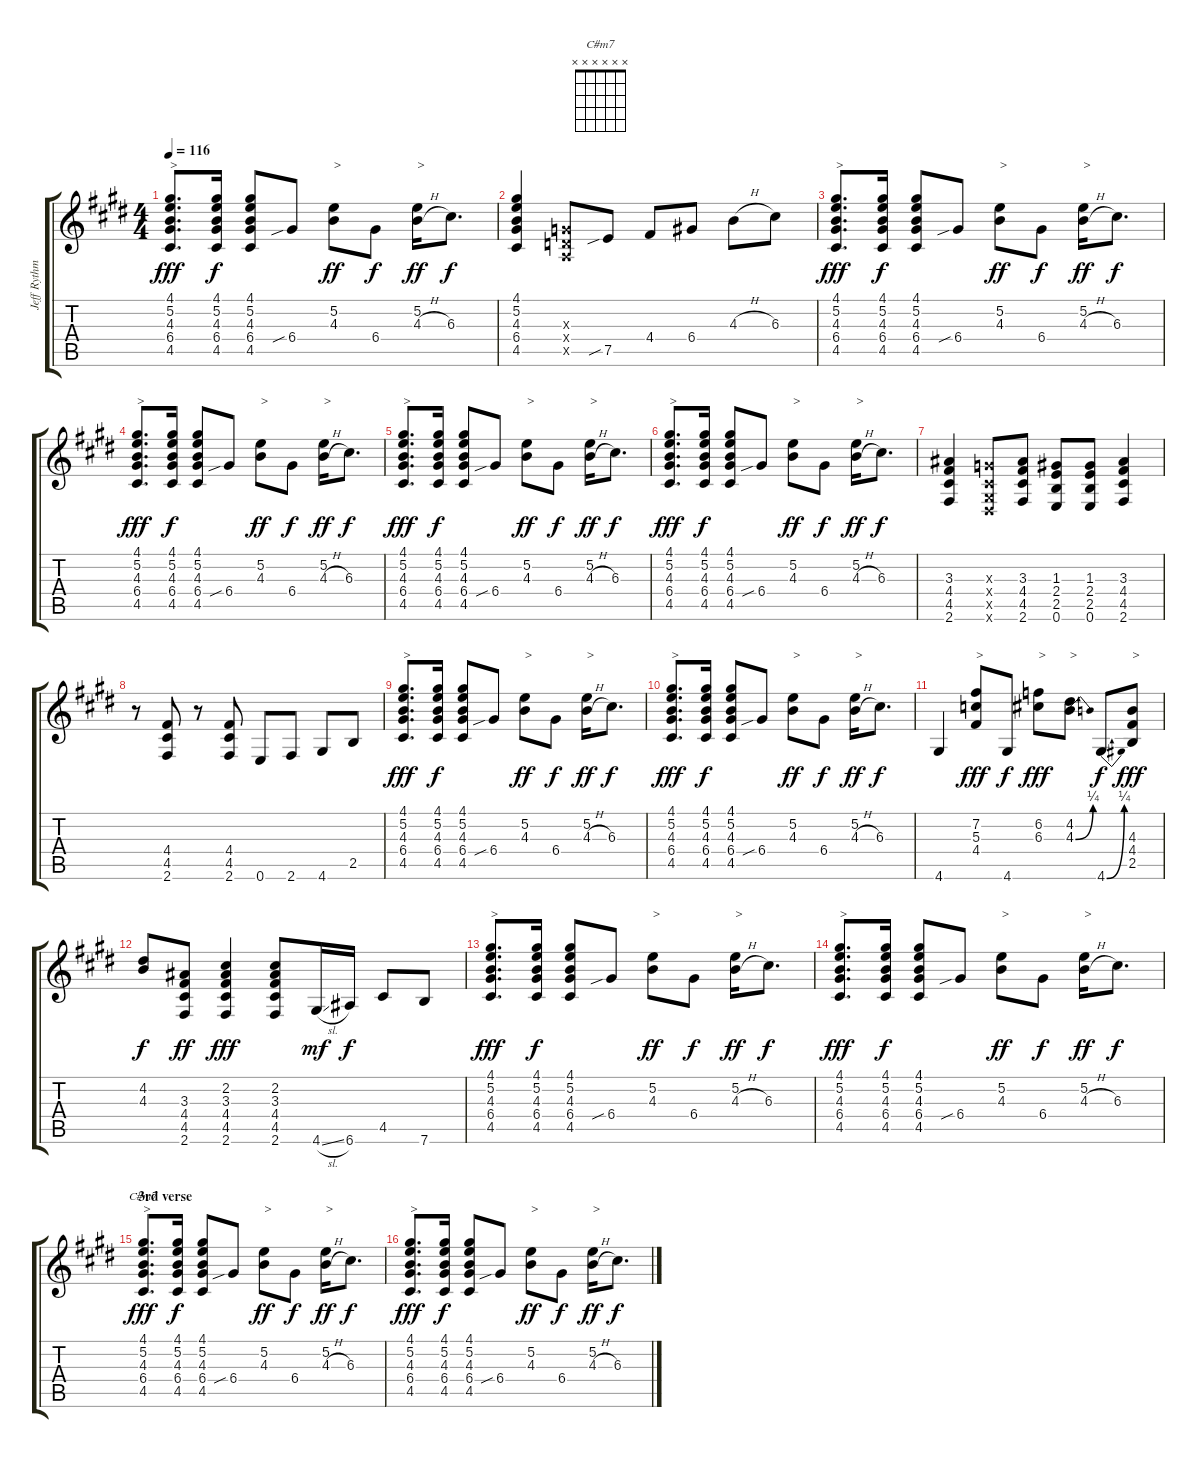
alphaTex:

\track ("Jeff Rythm" "Jeff Rythm") {instrument distortionguitar}
\staff {score tabs}
\tuning (E4 B3 G3 D3 A2 E2) {hide}
\chord ("C#m7" x x x x x x)
\ts (4 4)
\tempo 116
\clef g2
\ks e
(4.1 5.2 4.3 6.4 4.5).8{d txt ">" dy fff} (4.1 5.2 4.3 6.4 4.5).16{dy f} (4.1 5.2 4.3 6.4 4.5).8 6.4{sib}.8 (5.2 4.3).8{txt ">" dy ff} 6.4.8{dy f} (5.2 4.3{h}).16{txt ">" dy ff} 6.3.8{d dy f} |
(4.1 5.2 4.3 6.4 4.5).4 (0.3{x} 0.4{x} 0.5{x}).8 7.5{sib}.8 4.4.8 6.4.8 4.3{h}.8 6.3.8 |
(4.1 5.2 4.3 6.4 4.5).8{d txt ">" dy fff} (4.1 5.2 4.3 6.4 4.5).16{dy f} (4.1 5.2 4.3 6.4 4.5).8 6.4{sib}.8 (5.2 4.3).8{txt ">" dy ff} 6.4.8{dy f} (5.2 4.3{h}).16{txt ">" dy ff} 6.3.8{d dy f} |
(4.1 5.2 4.3 6.4 4.5).8{d txt ">" dy fff} (4.1 5.2 4.3 6.4 4.5).16{dy f} (4.1 5.2 4.3 6.4 4.5).8 6.4{sib}.8 (5.2 4.3).8{txt ">" dy ff} 6.4.8{dy f} (5.2 4.3{h}).16{txt ">" dy ff} 6.3.8{d dy f} |
(4.1 5.2 4.3 6.4 4.5).8{d txt ">" dy fff} (4.1 5.2 4.3 6.4 4.5).16{dy f} (4.1 5.2 4.3 6.4 4.5).8 6.4{sib}.8 (5.2 4.3).8{txt ">" dy ff} 6.4.8{dy f} (5.2 4.3{h}).16{txt ">" dy ff} 6.3.8{d dy f} |
(4.1 5.2 4.3 6.4 4.5).8{d txt ">" dy fff} (4.1 5.2 4.3 6.4 4.5).16{dy f} (4.1 5.2 4.3 6.4 4.5).8 6.4{sib}.8 (5.2 4.3).8{txt ">" dy ff} 6.4.8{dy f} (5.2 4.3{h}).16{txt ">" dy ff} 6.3.8{d dy f} |
(3.3 4.4 4.5 2.6).4 (0.3{x} -1.4{x} -1.5{x} -1.6{x}).8 (3.3 4.4 4.5 2.6).8 (1.3 2.4 2.5 0.6).8 (1.3 2.4 2.5 0.6).8 (3.3 4.4 4.5 2.6).4 |
r.8 (4.4 4.5 2.6).8 r.8 (4.4 4.5 2.6).8 0.6.8 2.6.8 4.6.8 2.5.8 |
(4.1 5.2 4.3 6.4 4.5).8{d txt ">" dy fff} (4.1 5.2 4.3 6.4 4.5).16{dy f} (4.1 5.2 4.3 6.4 4.5).8 6.4{sib}.8 (5.2 4.3).8{txt ">" dy ff} 6.4.8{dy f} (5.2 4.3{h}).16{txt ">" dy ff} 6.3.8{d dy f} |
(4.1 5.2 4.3 6.4 4.5).8{d txt ">" dy fff} (4.1 5.2 4.3 6.4 4.5).16{dy f} (4.1 5.2 4.3 6.4 4.5).8 6.4{sib}.8 (5.2 4.3).8{txt ">" dy ff} 6.4.8{dy f} (5.2 4.3{h}).16{txt ">" dy ff} 6.3.8{d dy f} |
4.6.4 (7.2 5.3 4.4).8{txt ">" dy fff} 4.6.8{dy f} (6.2 6.3).8{txt ">" dy fff} (4.2 4.3{be (bend 0 0 60 1)}).8{txt ">"} 4.6{be (bend 0 0 60 1)}.8{dy f} (4.3 4.4 2.5).8{txt ">" dy fff} |
(4.2 4.3).8{dy f} (3.3 4.4 4.5 2.6).8{dy ff} (2.2 3.3 4.4 4.5 2.6).4{dy fff} (2.2 3.3 4.4 4.5 2.6).8 4.6{sl}.16{dy mf} 6.6.16{dy f} 4.5.8 7.6.8 |
(4.1 5.2 4.3 6.4 4.5).8{d txt ">" dy fff} (4.1 5.2 4.3 6.4 4.5).16{dy f} (4.1 5.2 4.3 6.4 4.5).8 6.4{sib}.8 (5.2 4.3).8{txt ">" dy ff} 6.4.8{dy f} (5.2 4.3{h}).16{txt ">" dy ff} 6.3.8{d dy f} |
(4.1 5.2 4.3 6.4 4.5).8{d txt ">" dy fff} (4.1 5.2 4.3 6.4 4.5).16{dy f} (4.1 5.2 4.3 6.4 4.5).8 6.4{sib}.8 (5.2 4.3).8{txt ">" dy ff} 6.4.8{dy f} (5.2 4.3{h}).16{txt ">" dy ff} 6.3.8{d dy f} |
\section ("" "3rd verse")
(4.1 5.2 4.3 6.4 4.5).8{d ch "C#m7" txt ">" dy fff} (4.1 5.2 4.3 6.4 4.5).16{dy f} (4.1 5.2 4.3 6.4 4.5).8 6.4{sib}.8 (5.2 4.3).8{txt ">" dy ff} 6.4.8{dy f} (5.2 4.3{h}).16{txt ">" dy ff} 6.3.8{d dy f} |
(4.1 5.2 4.3 6.4 4.5).8{d txt ">" dy fff} (4.1 5.2 4.3 6.4 4.5).16{dy f} (4.1 5.2 4.3 6.4 4.5).8 6.4{sib}.8 (5.2 4.3).8{txt ">" dy ff} 6.4.8{dy f} (5.2 4.3{h}).16{txt ">" dy ff} 6.3.8{d dy f}
